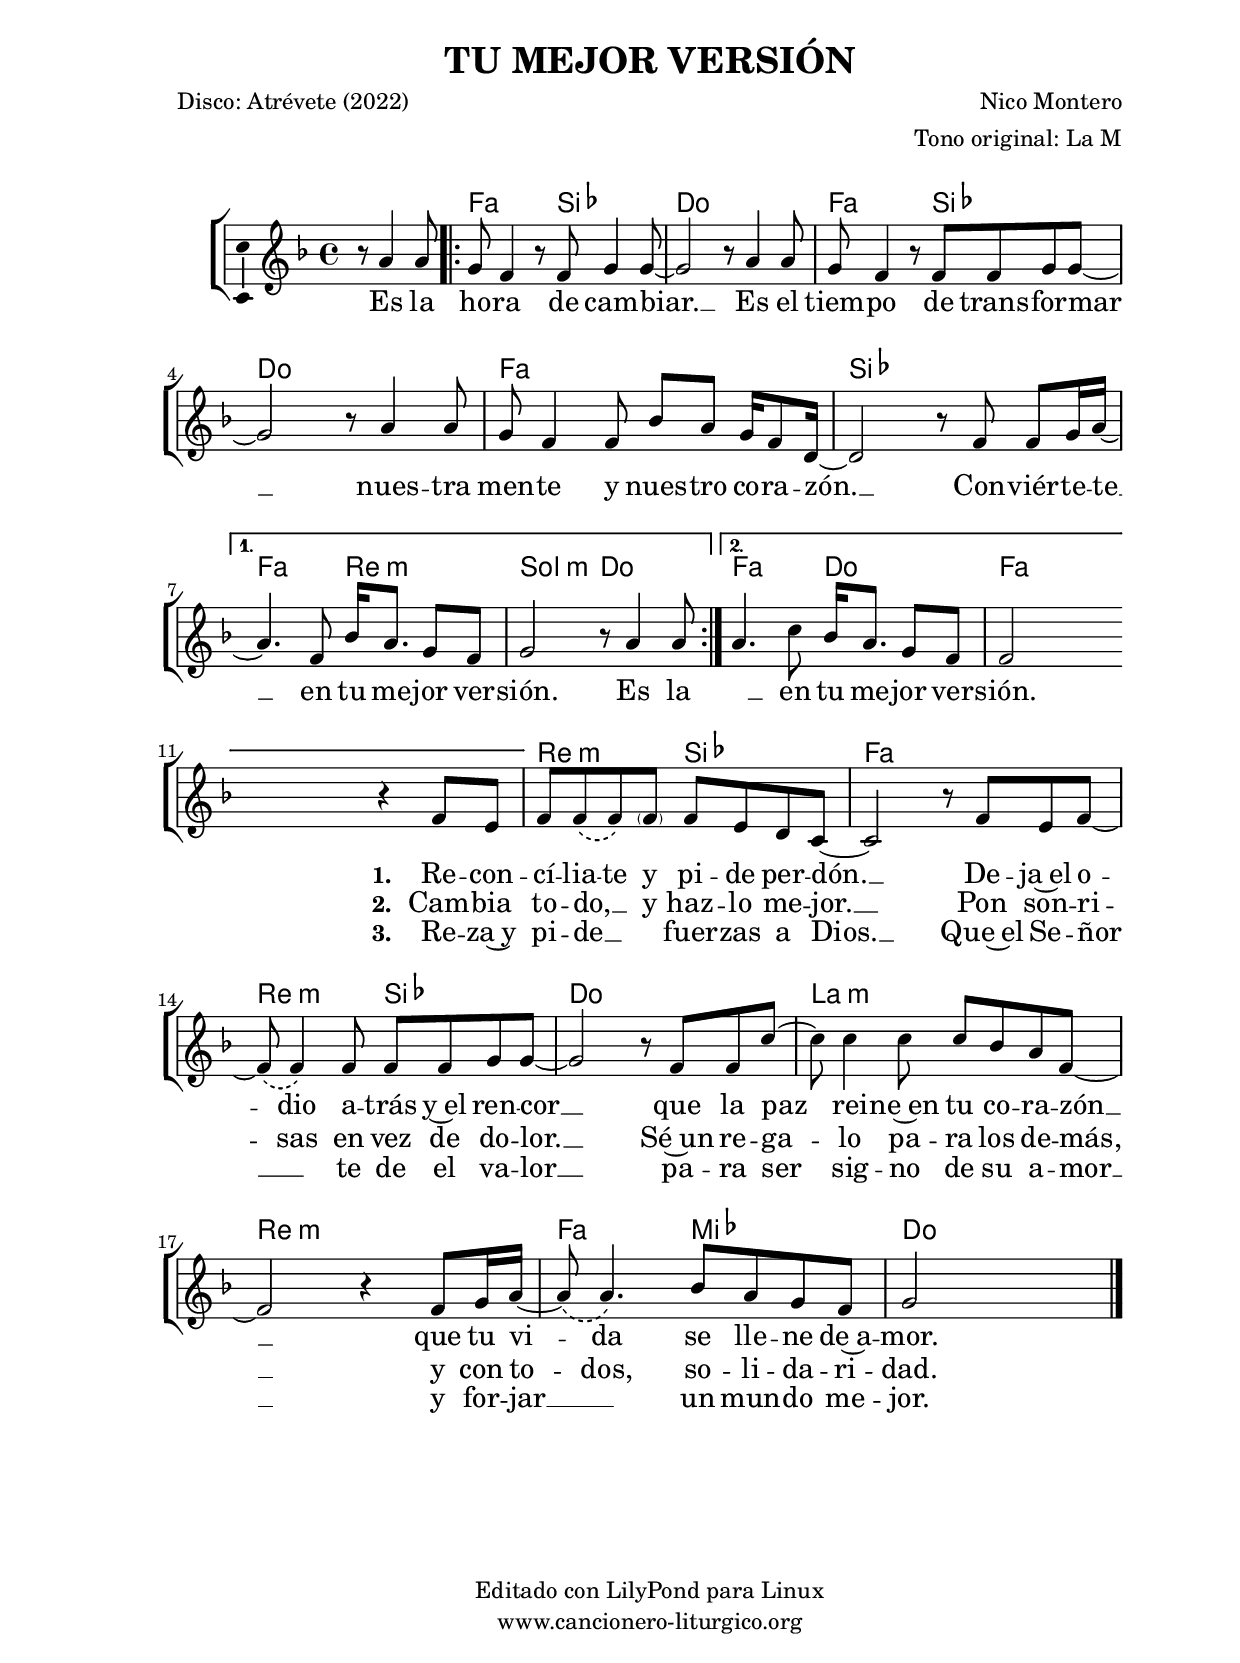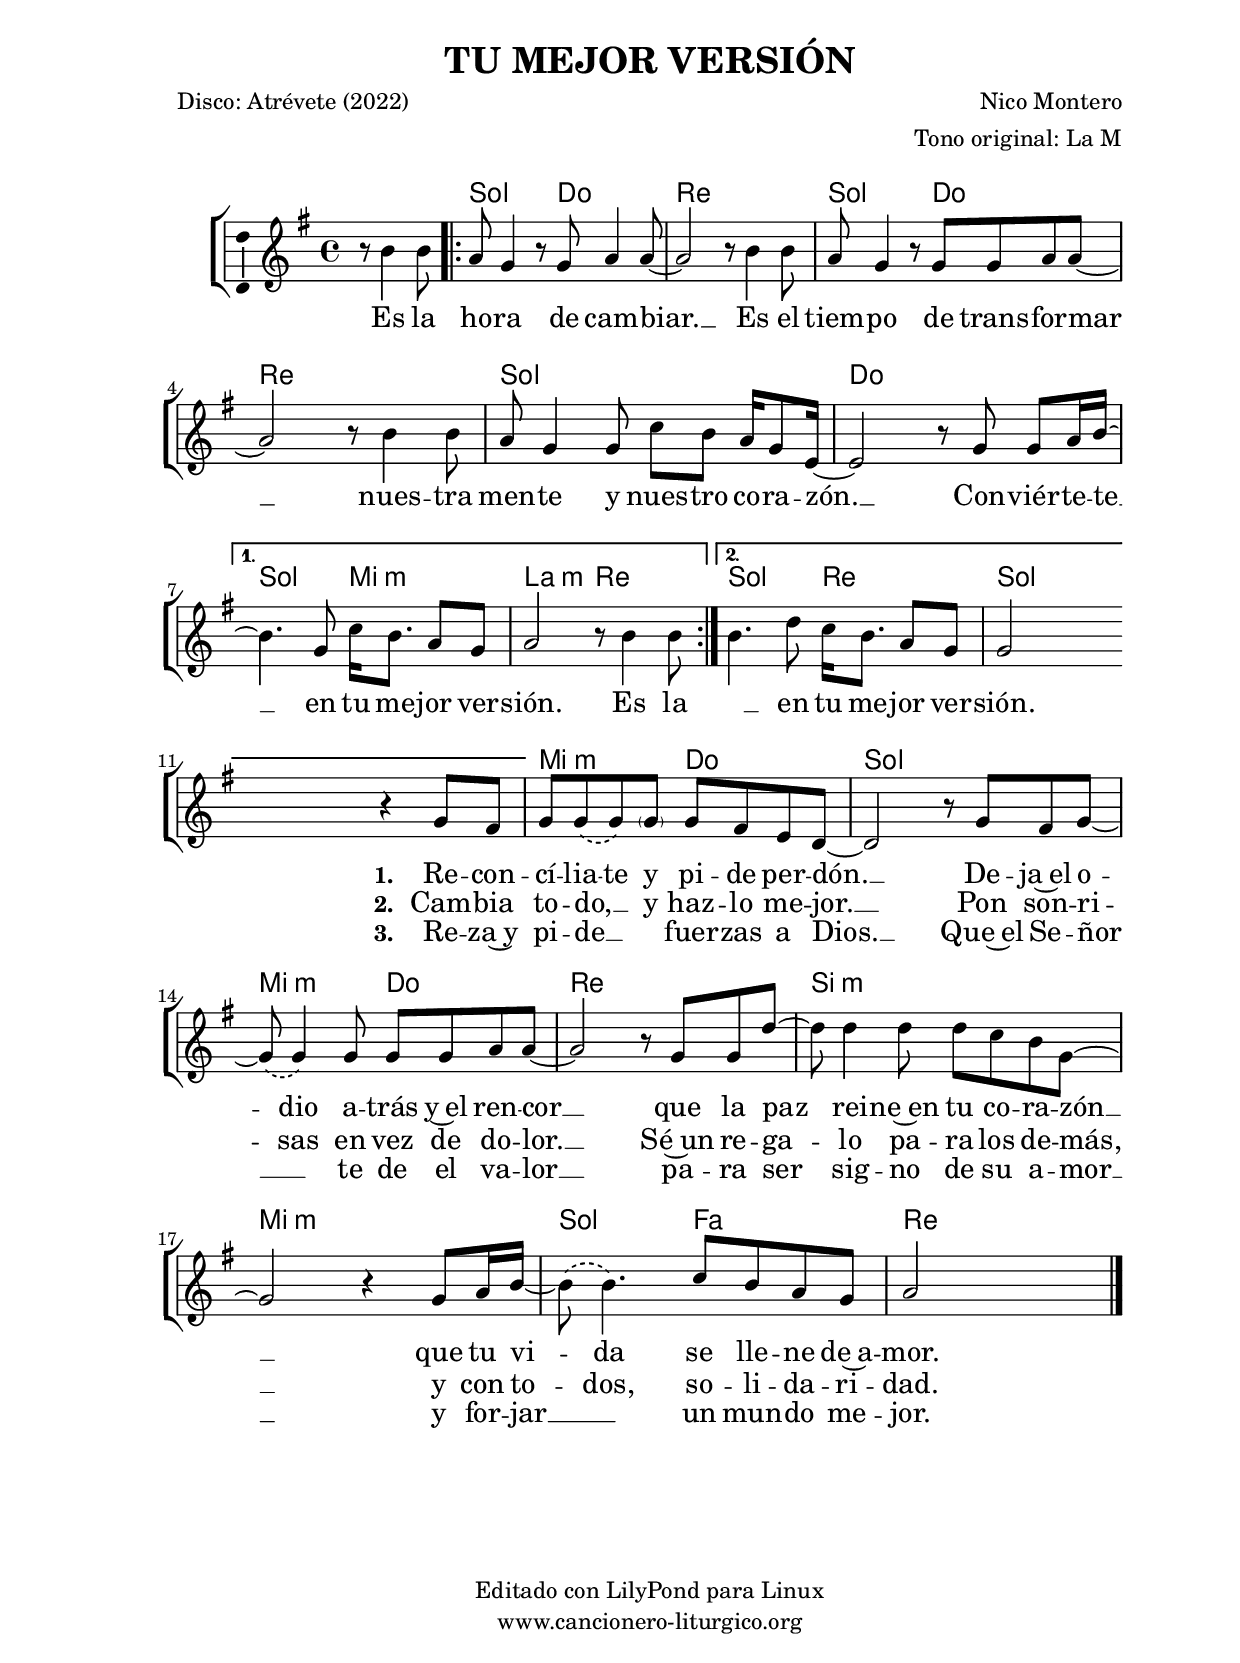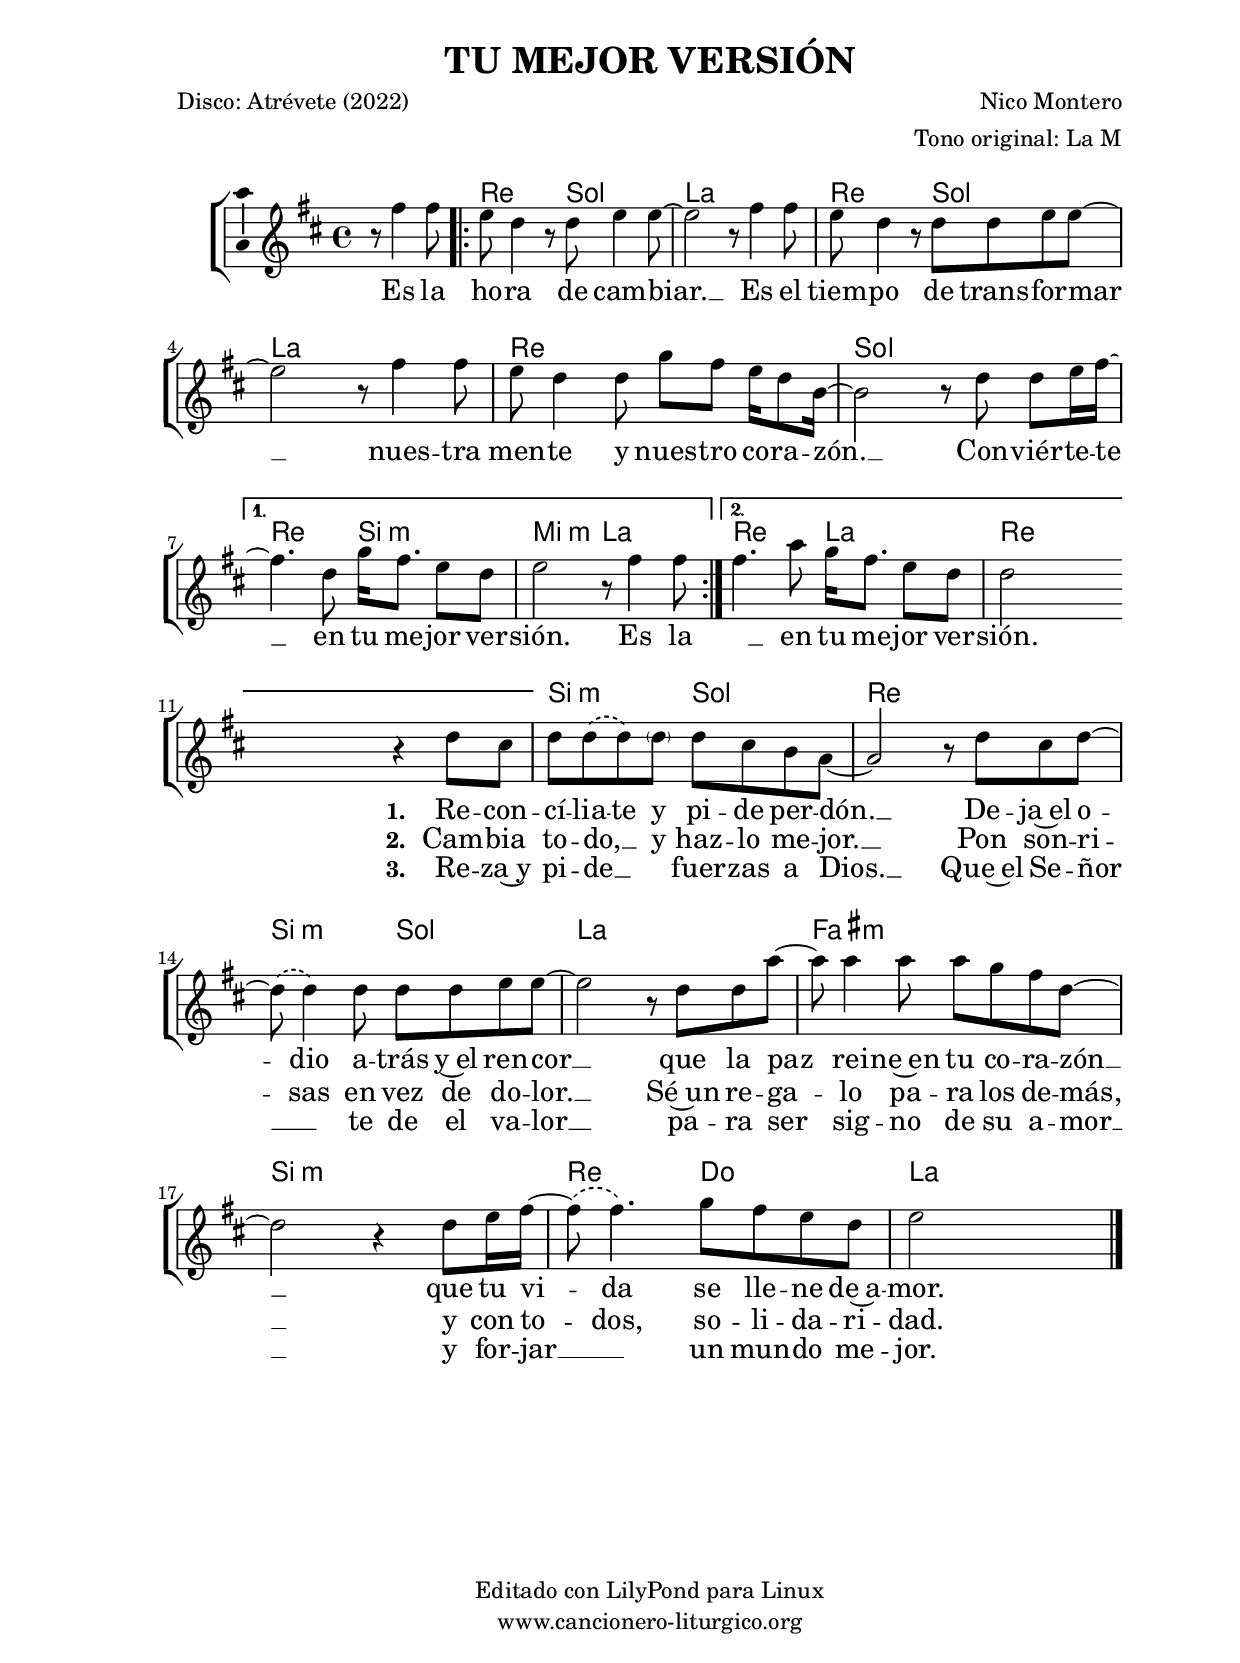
%
%para convertir .midi en .wav:
%timidity filename.midi -Ow -o finename.wav
%
%
%Para convertir de .wav a .mp3:
%lame -h -m j filename.wav
%
%
%para escuchar el midi:
%timidity nombrefichero.midi
%


%versión de lilypond para la que se ha escrito esta partitura:
\version "2.16.0"

	%Tamaño papel
	#(set-default-paper-size "a4")
	%Tamaño partitura
	#(set-global-staff-size 20)
	%No responde al pulsar sobre una nota
	#(ly:set-option 'point-and-click #f)

%parámetros del encabezamiento:
\header {
	title = "TU MEJOR VERSIÓN"
	subtitle = ""
	composer = "Nico Montero"
	poet = "Disco: Atrévete (2022)"
	meter = ""
	arranger = "Tono original: La M"
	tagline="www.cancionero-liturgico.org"
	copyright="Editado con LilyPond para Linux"
	}

%parámetros asociados al papel:
\paper  {
	oddHeaderMarkup = \markup {\fill-line { \on-the-fly #not-first-page \fromproperty #'header:title \on-the-fly #not-first-page \fromproperty #'header:composer }}
	evenHeaderMarkup = \markup {\fill-line { \fromproperty #'header:composer \fromproperty #'header:title }}
	#(set-paper-size "a4")
	print-page-number = ##f
	first-page-number = 1
	print-first-page-number = ##f
%	head-separation = 3.0 \cm
	top-margin = 2.0 \cm
	bottom-margin = 0.5\cm
%%%	bottom-margin = -1.0\cm
	left-margin = 3.0 \cm
	line-width = 16.0 \cm 
	indent = 8\mm
	interscoreline = 2.\mm
	between-system-space = 15\mm
%	para que las partituras no llenen la hoja:
	ragged-bottom = ##t
%	idem para la última hoja:
	ragged-last-bottom = ##f
%	para que las partituras llenen el ancho del papel:
	ragged-last = ##f
	after-title-space = 2.5 \cm
%page-count=1
%system-count=12

	%Flexible Vertical Spacing
%	markup-markup-spacing =
%	#'((basic-distance . 15) (minimum-distance . 15) (padding . 3))
	markup-system-spacing =
	#'((basic-distance . 15) (minimum-distance . 15) (padding . 3))
	system-system-spacing =
	#'((basic-distance . 15) (minimum-distance . 15) (padding . 3))
	score-system-spacing =
	#'((basic-distance . 15) (minimum-distance . 15) (padding . 5))
%	top-system-spacing = % header
%	#'((basic-distance . 8) (minimum-distance . 0) (padding . 3))
%	top-markup-spacing =
%	#'((basic-distance . 20) (minimum-distance . 20) (padding . 3))
	last-bottom-spacing = % footer
	#'((basic-distance . 5) (minimum-distance . 5) (padding . 3))
%	score-markup-spacing =
%	#'((basic-distance . 16) (minimum-distance . 13) (padding . 3))

	}


%parámetros que afectan a toda la partitura:
global =  {
	%clave de sol (G):
	\clef G
	%armadura:
	\transpose a f
	\key a \major
	\tempo 4=116
	\set Score.tempoHideNote = ##t
	}


acordesintro = {
	\italianChords
	\chordmode {
	\transpose a f
{


}
}
}

melodiaintro = 

	\transpose a f
{
	\relative c''{
	\time 4/4


\bar "|."
}
}


acordes = {
	\italianChords
	\chordmode {
	\transpose a f
{

s2

\repeat volta 2 {
a2 d e e
a d e e
a a d d
}
\alternative {
{
a2 fis:m b:m e
}
{
a2 e
a2

s2
s2

a2
}
}

fis2:m d a a
fis2:m d e e
cis2:m cis:m fis:m fis:m
a2 g e s2

	}
	}
}

melodia = 
	\transpose a f
{
	\relative c''{

\time 4/4

\phrasingSlurDashed

\partial2

%%%00:16
r8 cis4 cis8

\repeat volta 2 {
b8 a4 r8 a8 b4 b8~
b2 r8 cis4 cis8
b8 a4 r8 a8 a b b~
b2 r8 cis4 cis8
b8 a4 a8 d cis b16 a8 fis16~
fis2 r8 a8 a b16 cis~
}
\alternative {
{
cis4. a8 d16 cis8. b8 a
b2 r8 cis4 cis8
}
{
cis4. e8 d16 cis8. b8 a
a2

s2
\break
\bar ""
s2

%%%00:50
%%%01:39
%%%02:13
r4 a8 gis
}
}

a8 a \(a\) \parenthesize a a gis fis e~
e2 r8 a8 gis a~
a8 \(a4\) a8 a a b b~
b2 r8 a8 a e'~
e8 e4 e8 e d cis a~
a2 r4 a8 b16 cis~
cis8 \(cis4.\) d8 cis b a
%%%%%%%%%%%cis8 \(cis4.\) d16 cis8. b8 a
b2 s2

\bar "|."

	}
	}


texto = \lyricmode {

Es la
ho -- ra de cam -- biar. __
Es el tiem -- po de trans -- for -- mar __
nues -- tra men -- te y nues -- tro co -- ra -- zón. __
Con -- viér -- te -- te __ en tu me -- jor ver -- sión.
Es la
"  " __ en tu me -- jor ver -- sión.

\set stanza =#"1. " 
Re -- con -- cí -- lia -- te y pi -- de per -- dón. __
De -- ja~el o -- dio a -- trás y~el ren -- cor __
que la paz rei -- ne~en tu co -- ra -- zón __
que tu vi -- da se lle -- ne de~a -- mor.

}

textodos = \lyricmode {

\skip4 \skip4 \skip4 \skip4 \skip4 \skip4 \skip4 \skip4
\skip4 \skip4 \skip4 \skip4 \skip4 \skip4 \skip4 \skip4
\skip4 \skip4 \skip4 \skip4 \skip4 \skip4 \skip4 \skip4
\skip4 \skip4 \skip4 \skip4 \skip4 \skip4 \skip4 \skip4
\skip4 \skip4 \skip4 \skip4 \skip4 \skip4 \skip4 \skip4
\skip4 \skip4 \skip4 \skip4

\set stanza =#"2. " 
Cam -- bia to -- do, __ _ y haz -- lo me -- jor. __
Pon son -- ri -- sas en vez de do -- lor. __
Sé~un re -- ga -- lo pa -- ra los de -- más, __
y con to -- dos, so -- li -- da -- ri -- dad.

}

textotres = \lyricmode {

\skip4 \skip4 \skip4 \skip4 \skip4 \skip4 \skip4 \skip4
\skip4 \skip4 \skip4 \skip4 \skip4 \skip4 \skip4 \skip4
\skip4 \skip4 \skip4 \skip4 \skip4 \skip4 \skip4 \skip4
\skip4 \skip4 \skip4 \skip4 \skip4 \skip4 \skip4 \skip4
\skip4 \skip4 \skip4 \skip4 \skip4 \skip4 \skip4 \skip4
\skip4 \skip4 \skip4 \skip4

\set stanza =#"3. " 
Re -- za~y pi -- de __ _  "  " fuer -- zas a Dios. __
Que~el Se -- ñor __ _ te de el va -- lor __
pa -- ra ser sig -- no de su a -- mor __
y for -- jar __ _ un mun -- do me -- jor.

}


acordesintroStaff = \context ChordNames = acordesintroStaff <<
	\set chordChanges = ##t
	\acordesintro
	>>

acordesStaff = \context ChordNames = acordesStaff <<
	\set chordChanges = ##t
	\acordes
	>>


vozintroStaff = \context Voice = vozintroStaff
<<
	\override Staff.StaffSymbol #'staff-space = #(magstep -0.35)
%	\set Staff.midiInstrument = #"english horn"
	\set Staff.midiInstrument = #"electric guitar (jazz)"
	\set Staff.midiMinimumVolume = #0.7
	\set Staff.midiMaximumVolume = #0.9
	\global
	\melodiaintro
	>>

vozStaff = \context Voice = vozStaff
\with {\consists "Ambitus_engraver"}
<<
%	\set Staff.instrumentName = ""
%	\set Staff.shortInstrumentName = ""
%	\set Staff.midiInstrument = #"clarinet"
%	\set Staff.midiInstrument = #"cello"
%	\set Staff.midiInstrument = #"flute"
	\set Staff.midiInstrument = #"electric guitar (jazz)"
%	\set Staff.midiInstrument = #"english horn"
%	\set Staff.midiInstrument = #"violin"
%	\set Staff.midiInstrument = #"glockenspiel"
	\set Staff.midiMinimumVolume = #0.7
	\set Staff.midiMaximumVolume = #0.9
	\global
	\melodia
	>>


textoStaff = \context Lyrics = textoStaff <<
	\lyricsto vozStaff \texto
	>>

textodosStaff = \context Lyrics = textodosStaff <<
	\lyricsto vozStaff \textodos
	>>

textotresStaff = \context Lyrics = textotresStaff <<
	\lyricsto vozStaff \textotres
	>>

\book {
%	\score {
%		\context ChoirStaff {
%%			\override StaffGroup.SystemStartBracket #'collapse-height = #1
%%			\override Score.SystemStartBar #'collapse-height = #1
%			<<
%			\acordesintroStaff
%			\vozintroStaff
%			>>
%			}
%		\layout {
%	    		\context {
%				\Lyrics
%				\override LyricText #'font-size = #2
%				}
%	   		 \context {
%				\Score
%				\override StaffSymbol #'staff-space = #(magstep +3)
%				}
%%system-count=1
%			}
%		}
	\score {
		\context ChoirStaff {
			\override StaffGroup.SystemStartBracket #'collapse-height = #1
			\override Score.SystemStartBar #'collapse-height = #1
			<<
			\acordesStaff
			\vozStaff
			\textoStaff
			\textodosStaff
			\textotresStaff
			>>
			}
		\layout {
	    		\context {
				\Lyrics
				\override LyricText #'font-size = #2
				}
	   		 \context {
				\Score
				%fontSize = #3
				\override StaffSymbol #'staff-space = #(magstep +3)
				%\override Beam #'thickness = #0.55
				%\override SpacingSpanner #'spacing-increment = #1.0
				%\override Slur #'height-limit = #1.5
				}
%system-count=10
			}
		}
	\score {
		\unfoldRepeats
		\context ChoirStaff {
%			<<
%			\acordesintroStaff
%			\vozintroStaff
%			>>
			<<
			\acordesStaff
			\vozStaff
			>>
			}
		\midi {
	  		\context {
	  			\Score
				tempoWholesPerMinute = #(ly:make-moment 70 4)
				}
			}
		}
	}

#(define output-suffix "C")
\book {
%	\score {
%		\context ChoirStaff {
%%			\override StaffGroup.SystemStartBracket #'collapse-height = #1
%%			\override Score.SystemStartBar #'collapse-height = #1
%\transpose c d
%			<<
%			\acordesintroStaff
%			\vozintroStaff
%			>>
%			}
%		\layout {
%	    		\context {
%				\Lyrics
%				\override LyricText #'font-size = #2
%				}
%	   		 \context {
%				\Score
%				\override StaffSymbol #'staff-space = #(magstep +3)
%				}
%%system-count=1
%			}
%		}
	\score {
		\context ChoirStaff {
			\override StaffGroup.SystemStartBracket #'collapse-height = #1
			\override Score.SystemStartBar #'collapse-height = #1
\transpose c d
			<<
			\acordesStaff
			\vozStaff
			\textoStaff
			\textodosStaff
			\textotresStaff
			>>
			}
		\layout {
	    		\context {
				\Lyrics
				\override LyricText #'font-size = #2
				}
	   		 \context {
				\Score
				%fontSize = #3
				\override StaffSymbol #'staff-space = #(magstep +3)
				%\override Beam #'thickness = #0.55
				%\override SpacingSpanner #'spacing-increment = #1.0
				%\override Slur #'height-limit = #1.5
				}
%system-count=10
			}
		}
	}

#(define output-suffix "S")
\book {
%	\score {
%		\context ChoirStaff {
%%			\override StaffGroup.SystemStartBracket #'collapse-height = #1
%%			\override Score.SystemStartBar #'collapse-height = #1
%\transpose c a,
%			<<
%			\acordesintroStaff
%			\vozintroStaff
%			>>
%			}
%		\layout {
%	    		\context {
%				\Lyrics
%				\override LyricText #'font-size = #2
%				}
%	   		 \context {
%				\Score
%				\override StaffSymbol #'staff-space = #(magstep +3)
%				}
%%system-count=1
%			}
%		}
	\score {
		\context ChoirStaff {
			\override StaffGroup.SystemStartBracket #'collapse-height = #1
			\override Score.SystemStartBar #'collapse-height = #1
\transpose c a
			<<
			\acordesStaff
			\vozStaff
			\textoStaff
			\textodosStaff
			\textotresStaff
			>>
			}
		\layout {
	    		\context {
				\Lyrics
				\override LyricText #'font-size = #2
				}
	   		 \context {
				\Score
				%fontSize = #3
				\override StaffSymbol #'staff-space = #(magstep +3)
				%\override Beam #'thickness = #0.55
				%\override SpacingSpanner #'spacing-increment = #1.0
				%\override Slur #'height-limit = #1.5
				}
%system-count=10
			}
		}
	}

